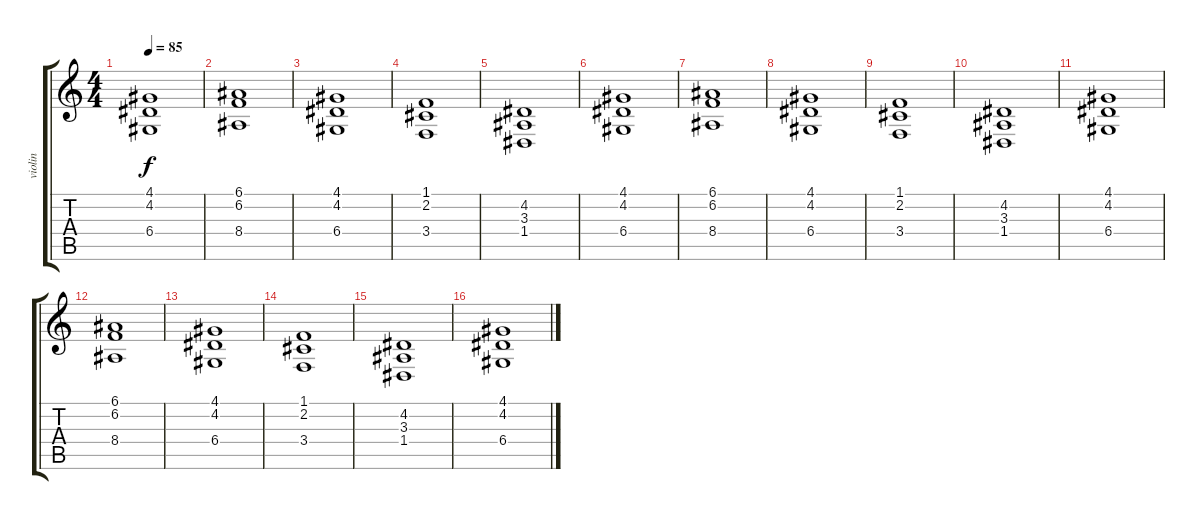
\track ("violin" "violin") {instrument violin}
\staff {score tabs}
\tuning (E4 B3 G3 D3 A2 E2) {hide}
\ts (4 4)
\tempo 85
\clef g2
\ks c
(4.1 4.2 6.4).1{dy f} |
(6.1 6.2 8.4).1 |
(4.1 4.2 6.4).1 |
(1.1 2.2 3.4).1 |
(4.2 3.3 1.4).1 |
(4.1 4.2 6.4).1 |
(6.1 6.2 8.4).1 |
(4.1 4.2 6.4).1 |
(1.1 2.2 3.4).1 |
(4.2 3.3 1.4).1 |
(4.1 4.2 6.4).1 |
(6.1 6.2 8.4).1 |
(4.1 4.2 6.4).1 |
(1.1 2.2 3.4).1 |
(4.2 3.3 1.4).1 |
(4.1 4.2 6.4).1
